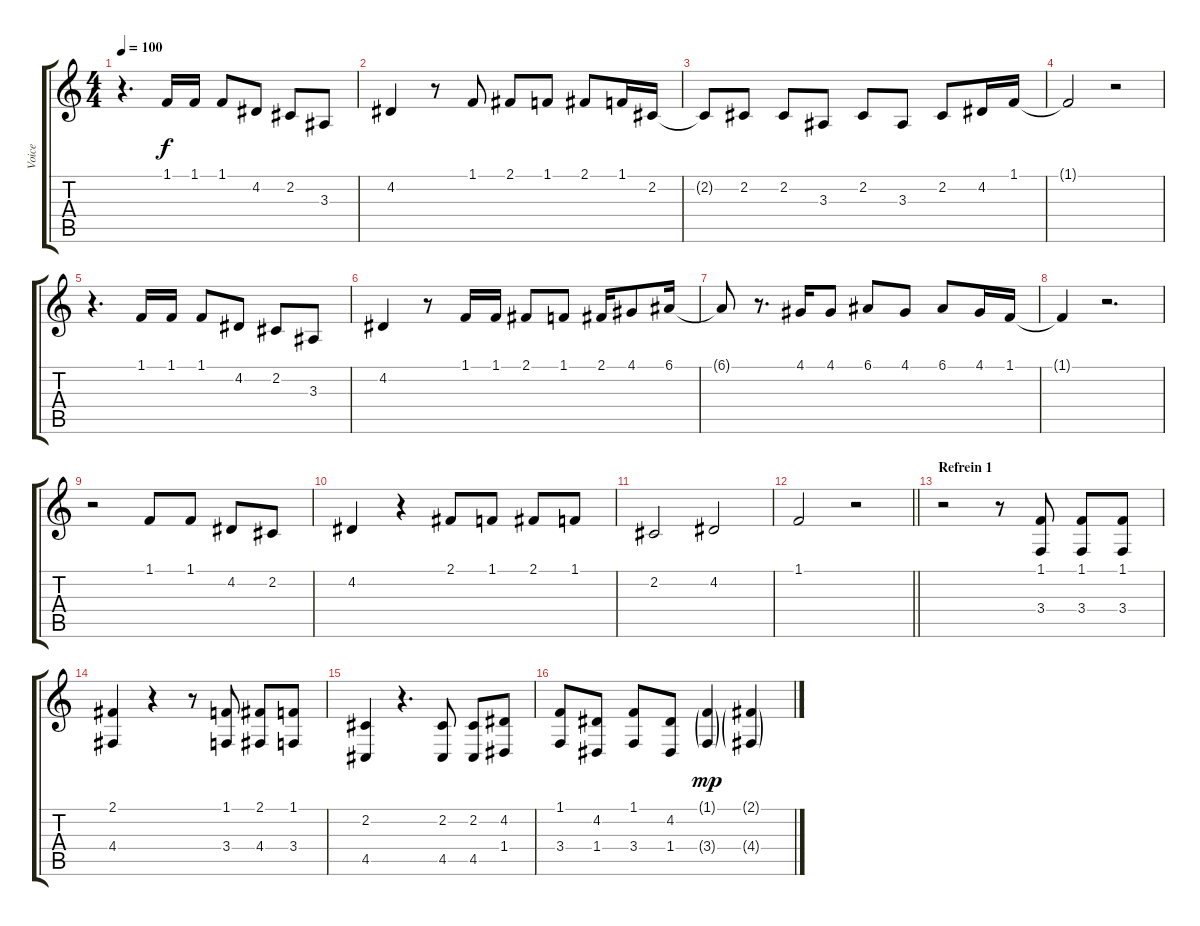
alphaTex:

\track ("Voice" "Voice") {instrument lead6voice}
\staff {score tabs}
\tuning (E4 B3 G3 D3 A2 E2) {hide}
\ts (4 4)
\tempo 100
\clef g2
\ks c
r.4{d dy f} 1.1.16 1.1.16 1.1.8 4.2.8 2.2.8 3.3.8 |
4.2.4 r.8 1.1.8 2.1.8 1.1.8 2.1.8 1.1.16 2.2.16 |
2.2{t}.8 2.2.8 2.2.8 3.3.8 2.2.8 3.3.8 2.2.8 4.2.16 1.1.16 |
1.1{t}.2 r.2 |
r.4{d} 1.1.16 1.1.16 1.1.8 4.2.8 2.2.8 3.3.8 |
4.2.4 r.8 1.1.16 1.1.16 2.1.8 1.1.8 2.1.16 4.1.8 6.1.16 |
6.1{t}.8 r.8{d} 4.1.16 4.1.8 6.1.8 4.1.8 6.1.8 4.1.16 1.1.16 |
1.1{t}.4 r.2{d} |
r.2 1.1.8 1.1.8 4.2.8 2.2.8 |
4.2.4 r.4 2.1.8 1.1.8 2.1.8 1.1.8 |
2.2.2 4.2.2 |
\barLineRight lightlight
1.1.2 r.2 |
\section ("" "Refrein 1")
r.2 r.8 (1.1 3.4).8 (1.1 3.4).8 (1.1 3.4).8 |
(2.1 4.4).4 r.4 r.8 (1.1 3.4).8 (2.1 4.4).8 (1.1 3.4).8 |
(2.2 4.5).4 r.4{d} (2.2 4.5).8 (2.2 4.5).8 (4.2 1.4).8 |
(1.1 3.4).8 (4.2 1.4).8 (1.1 3.4).8 (4.2 1.4).8 (1.1{g} 3.4{g}).4{dy mp} (2.1{g} 4.4{g}).4
